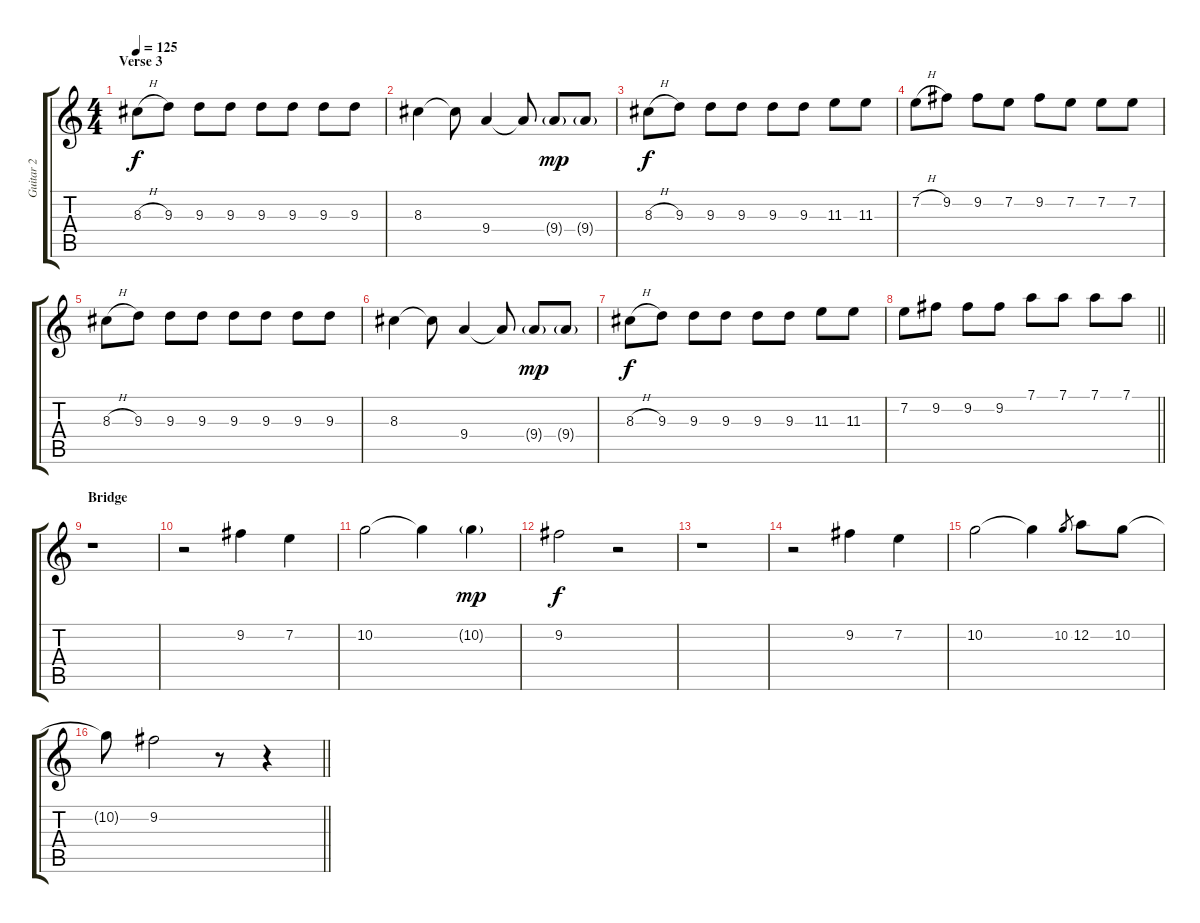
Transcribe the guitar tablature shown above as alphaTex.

\track ("Guitar 2" "Guitar 2") {instrument acousticguitarsteel}
\staff {score tabs}
\tuning (D4 A3 F3 C3 G2 D2) {hide}
\ts (4 4)
\section ("" "Verse 3")
\tempo 125
\clef g2
\ks c
8.3{h}.8{dy f} 9.3.8 9.3.8 9.3.8 9.3.8 9.3.8 9.3.8 9.3.8 |
8.3.4 8.3{t}.8 9.4.4 9.4{t}.8 9.4{g}.8{dy mp} 9.4{g}.8 |
8.3{h}.8{dy f} 9.3.8 9.3.8 9.3.8 9.3.8 9.3.8 11.3.8 11.3.8 |
7.2{h}.8 9.2.8 9.2.8 7.2.8 9.2.8 7.2.8 7.2.8 7.2.8 |
8.3{h}.8 9.3.8 9.3.8 9.3.8 9.3.8 9.3.8 9.3.8 9.3.8 |
8.3.4 8.3{t}.8 9.4.4 9.4{t}.8 9.4{g}.8{dy mp} 9.4{g}.8 |
8.3{h}.8{dy f} 9.3.8 9.3.8 9.3.8 9.3.8 9.3.8 11.3.8 11.3.8 |
\barLineRight lightlight
7.2.8 9.2.8 9.2.8 9.2.8 7.1.8 7.1.8 7.1.8 7.1.8 |
\section ("" "Bridge")
r.1 |
r.2 9.2.4 7.2.4 |
10.2.2 10.2{t}.4 10.2{g}.4{dy mp} |
9.2.2{dy f} r.2 |
r.1 |
r.2 9.2.4 7.2.4 |
10.2.2 10.2{t}.4 10.2.8{gr} 12.2.8 10.2.8 |
\barLineRight lightlight
10.2{t}.8 9.2.2 r.8 r.4
